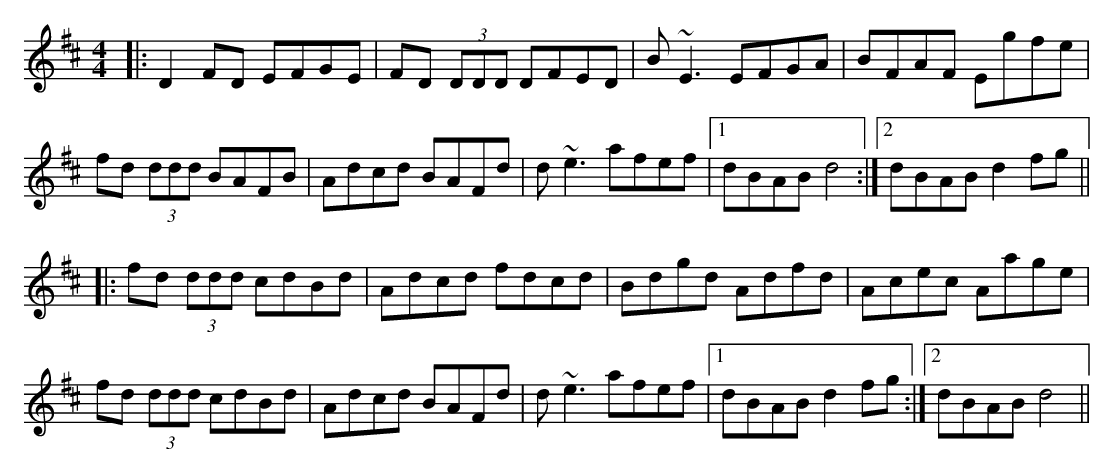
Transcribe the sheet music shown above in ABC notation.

X:1
M:4/4
K:D
|:D2FD EFGE|FD (3DDD DFED|B ~E3 EFGA|BFAF Egfe|
fd (3ddd BAFB|Adcd BAFd|d ~e3 afef|1 dBAB d4:|2 dBAB d2 fg||
|:fd (3ddd cdBd|Adcd fdcd|Bdgd Adfd|Acec Aage|
fd (3ddd cdBd|Adcd BAFd|d ~e3 afef|1 dBAB d2 fg:|2 dBAB d4||
